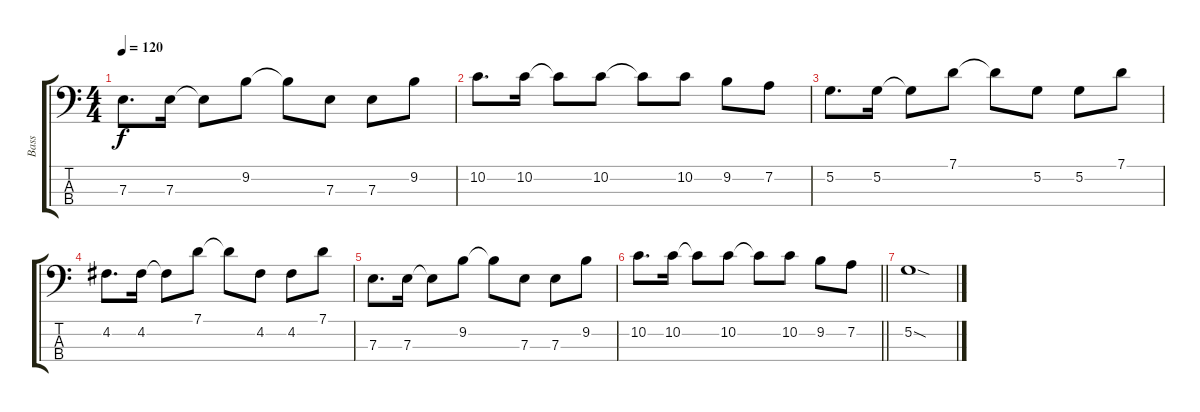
\track ("Bass" "Bass") {instrument electricbassfinger}
\staff {score tabs}
\tuning (G2 D2 A1 E1) {hide}
\ts (4 4)
\tempo 120
\clef f4
\ks c
7.3.8{d dy f} 7.3.16 7.3{t}.8 9.2.8 9.2{t}.8 7.3.8 7.3.8 9.2.8 |
10.2.8{d} 10.2.16 10.2{t}.8 10.2.8 10.2{t}.8 10.2.8 9.2.8 7.2.8 |
5.2.8{d} 5.2.16 5.2{t}.8 7.1.8 7.1{t}.8 5.2.8 5.2.8 7.1.8 |
4.2.8{d} 4.2.16 4.2{t}.8 7.1.8 7.1{t}.8 4.2.8 4.2.8 7.1.8 |
7.3.8{d} 7.3.16 7.3{t}.8 9.2.8 9.2{t}.8 7.3.8 7.3.8 9.2.8 |
\barLineRight lightlight
10.2.8{d} 10.2.16 10.2{t}.8 10.2.8 10.2{t}.8 10.2.8 9.2.8 7.2.8 |
5.2{sod}.1
